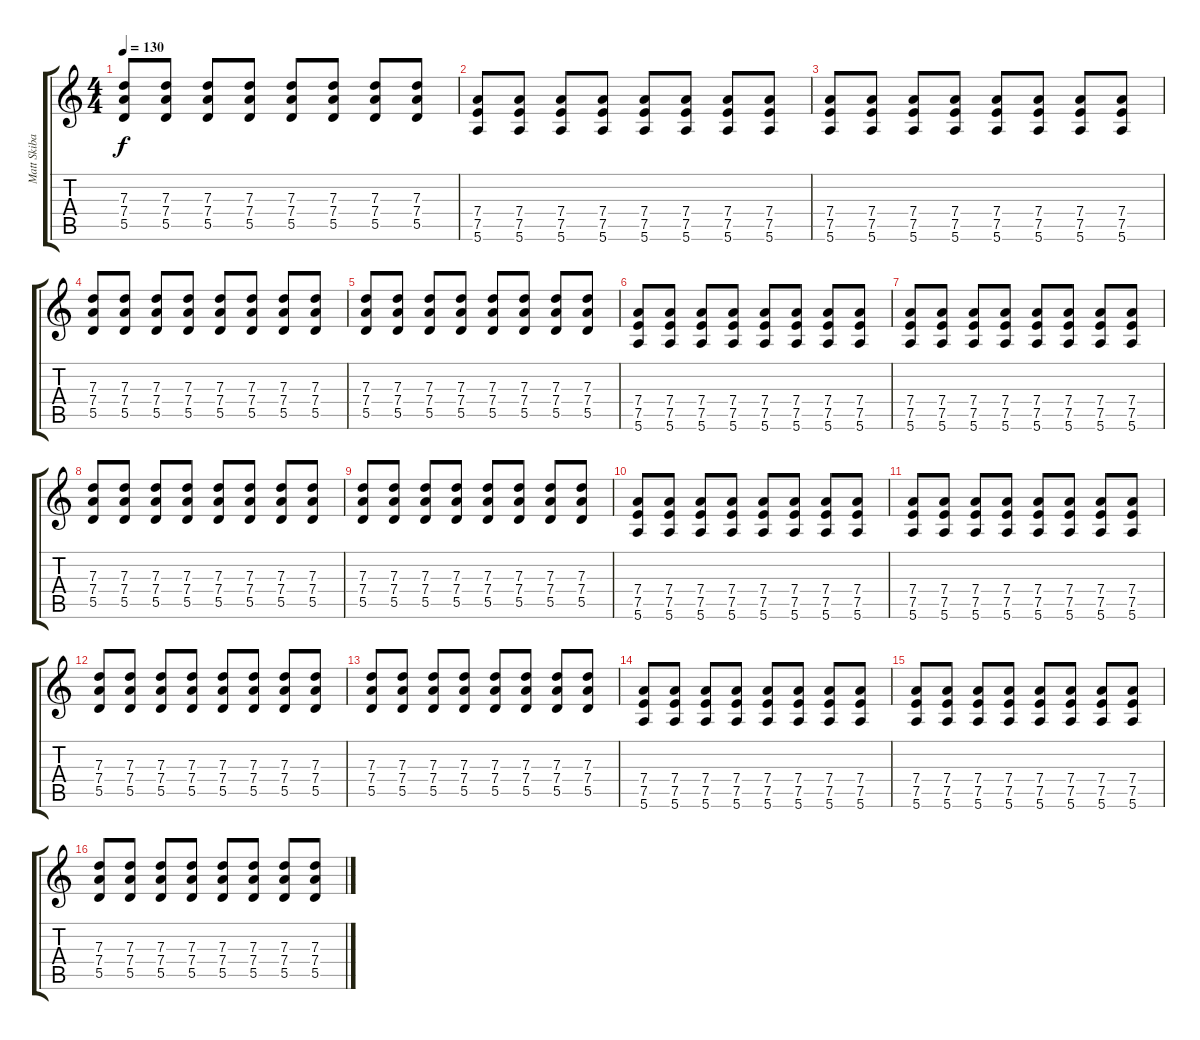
\track ("Matt Skiba 2" "Matt Skiba") {instrument distortionguitar}
\staff {score tabs}
\tuning (E4 B3 G3 D3 A2 E2) {hide}
\ts (4 4)
\tempo 130
\clef g2
\ks c
(7.3 7.4 5.5).8{dy f} (7.3 7.4 5.5).8 (7.3 7.4 5.5).8 (7.3 7.4 5.5).8 (7.3 7.4 5.5).8 (7.3 7.4 5.5).8 (7.3 7.4 5.5).8 (7.3 7.4 5.5).8 |
(7.4 7.5 5.6).8 (7.4 7.5 5.6).8 (7.4 7.5 5.6).8 (7.4 7.5 5.6).8 (7.4 7.5 5.6).8 (7.4 7.5 5.6).8 (7.4 7.5 5.6).8 (7.4 7.5 5.6).8 |
(7.4 7.5 5.6).8 (7.4 7.5 5.6).8 (7.4 7.5 5.6).8 (7.4 7.5 5.6).8 (7.4 7.5 5.6).8 (7.4 7.5 5.6).8 (7.4 7.5 5.6).8 (7.4 7.5 5.6).8 |
(7.3 7.4 5.5).8 (7.3 7.4 5.5).8 (7.3 7.4 5.5).8 (7.3 7.4 5.5).8 (7.3 7.4 5.5).8 (7.3 7.4 5.5).8 (7.3 7.4 5.5).8 (7.3 7.4 5.5).8 |
(7.3 7.4 5.5).8 (7.3 7.4 5.5).8 (7.3 7.4 5.5).8 (7.3 7.4 5.5).8 (7.3 7.4 5.5).8 (7.3 7.4 5.5).8 (7.3 7.4 5.5).8 (7.3 7.4 5.5).8 |
(7.4 7.5 5.6).8 (7.4 7.5 5.6).8 (7.4 7.5 5.6).8 (7.4 7.5 5.6).8 (7.4 7.5 5.6).8 (7.4 7.5 5.6).8 (7.4 7.5 5.6).8 (7.4 7.5 5.6).8 |
(7.4 7.5 5.6).8 (7.4 7.5 5.6).8 (7.4 7.5 5.6).8 (7.4 7.5 5.6).8 (7.4 7.5 5.6).8 (7.4 7.5 5.6).8 (7.4 7.5 5.6).8 (7.4 7.5 5.6).8 |
(7.3 7.4 5.5).8 (7.3 7.4 5.5).8 (7.3 7.4 5.5).8 (7.3 7.4 5.5).8 (7.3 7.4 5.5).8 (7.3 7.4 5.5).8 (7.3 7.4 5.5).8 (7.3 7.4 5.5).8 |
(7.3 7.4 5.5).8 (7.3 7.4 5.5).8 (7.3 7.4 5.5).8 (7.3 7.4 5.5).8 (7.3 7.4 5.5).8 (7.3 7.4 5.5).8 (7.3 7.4 5.5).8 (7.3 7.4 5.5).8 |
(7.4 7.5 5.6).8 (7.4 7.5 5.6).8 (7.4 7.5 5.6).8 (7.4 7.5 5.6).8 (7.4 7.5 5.6).8 (7.4 7.5 5.6).8 (7.4 7.5 5.6).8 (7.4 7.5 5.6).8 |
(7.4 7.5 5.6).8 (7.4 7.5 5.6).8 (7.4 7.5 5.6).8 (7.4 7.5 5.6).8 (7.4 7.5 5.6).8 (7.4 7.5 5.6).8 (7.4 7.5 5.6).8 (7.4 7.5 5.6).8 |
(7.3 7.4 5.5).8 (7.3 7.4 5.5).8 (7.3 7.4 5.5).8 (7.3 7.4 5.5).8 (7.3 7.4 5.5).8 (7.3 7.4 5.5).8 (7.3 7.4 5.5).8 (7.3 7.4 5.5).8 |
(7.3 7.4 5.5).8 (7.3 7.4 5.5).8 (7.3 7.4 5.5).8 (7.3 7.4 5.5).8 (7.3 7.4 5.5).8 (7.3 7.4 5.5).8 (7.3 7.4 5.5).8 (7.3 7.4 5.5).8 |
(7.4 7.5 5.6).8 (7.4 7.5 5.6).8 (7.4 7.5 5.6).8 (7.4 7.5 5.6).8 (7.4 7.5 5.6).8 (7.4 7.5 5.6).8 (7.4 7.5 5.6).8 (7.4 7.5 5.6).8 |
(7.4 7.5 5.6).8 (7.4 7.5 5.6).8 (7.4 7.5 5.6).8 (7.4 7.5 5.6).8 (7.4 7.5 5.6).8 (7.4 7.5 5.6).8 (7.4 7.5 5.6).8 (7.4 7.5 5.6).8 |
(7.3 7.4 5.5).8 (7.3 7.4 5.5).8 (7.3 7.4 5.5).8 (7.3 7.4 5.5).8 (7.3 7.4 5.5).8 (7.3 7.4 5.5).8 (7.3 7.4 5.5).8 (7.3 7.4 5.5).8
